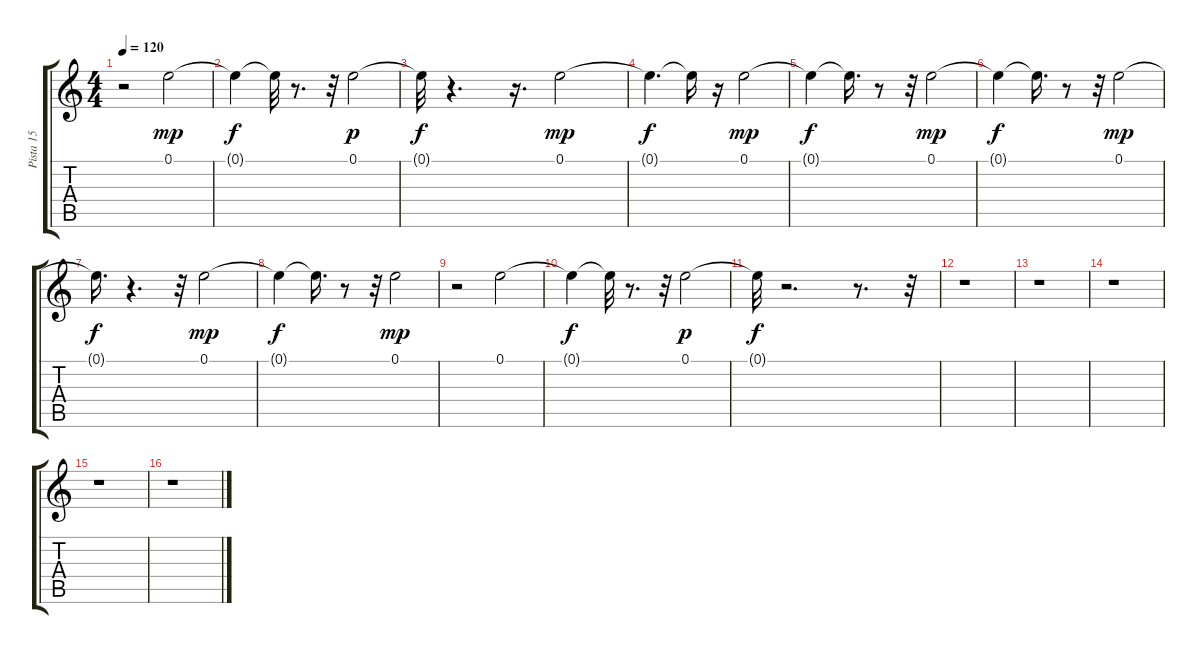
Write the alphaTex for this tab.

\track ("Pista 15" "Pista 15") {instrument acousticguitarsteel}
\staff {score tabs}
\tuning (E4 B3 G3 D3 A2 E2) {hide}
\ts (4 4)
\tempo 120
\clef g2
\ks c
r.2{dy mp} 0.1.2 |
0.1{t}.4{dy f} 0.1{t}.32 r.8{d} r.32 0.1.2{dy p} |
0.1{t}.32{dy f} r.4{d} r.16{d} 0.1.2{dy mp} |
0.1{t}.4{d dy f} 0.1{t}.16 r.16 0.1.2{dy mp} |
0.1{t}.4{dy f} 0.1{t}.16{d} r.8 r.32 0.1.2{dy mp} |
0.1{t}.4{dy f} 0.1{t}.16{d} r.8 r.32 0.1.2{dy mp} |
0.1{t}.16{d dy f} r.4{d} r.32 0.1.2{dy mp} |
0.1{t}.4{dy f} 0.1{t}.16{d} r.8 r.32 0.1.2{dy mp} |
r.2 0.1.2 |
0.1{t}.4{dy f} 0.1{t}.32 r.8{d} r.32 0.1.2{dy p} |
0.1{t}.32{dy f} r.2{d} r.8{d} r.32 |
r.1 |
r.1 |
r.1 |
r.1 |
r.1
